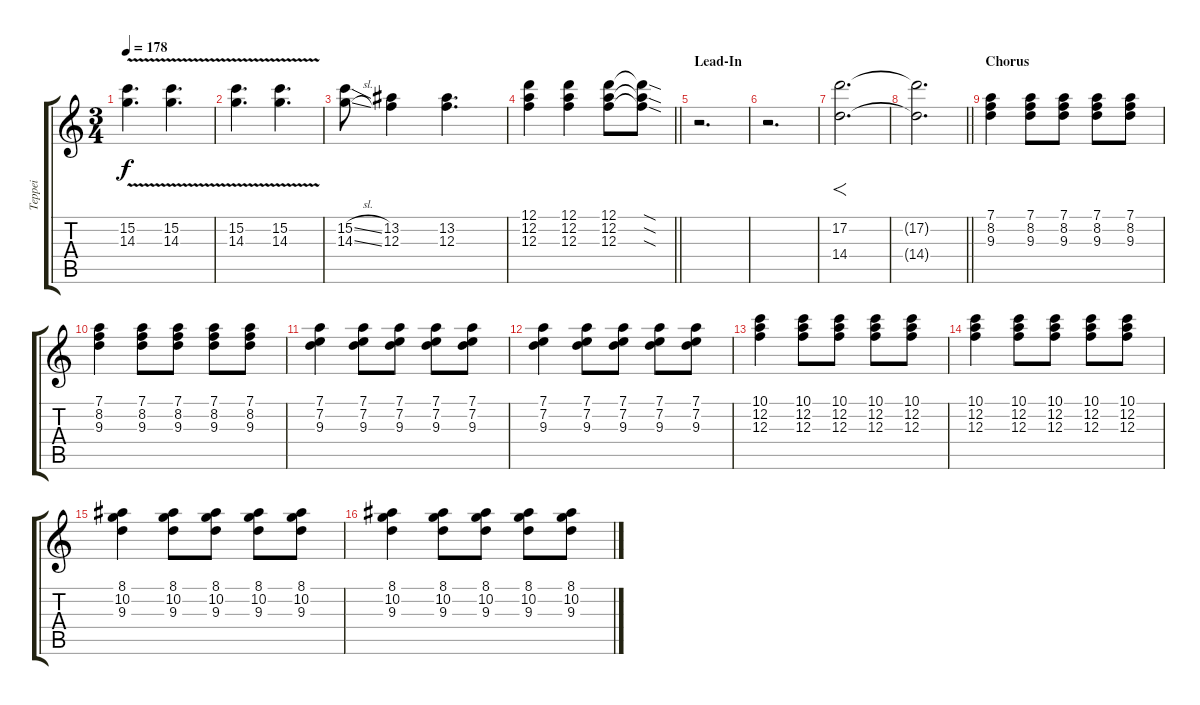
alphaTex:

\track ("Teppei" "Teppei") {instrument electricguitarjazz}
\staff {score tabs}
\tuning (D4 A3 F3 C3 G2 D2) {hide}
\ts (3 4)
\tempo 178
\clef g2
\ks c
(15.2{v} 14.3).4{d dy f} (15.2 14.3{v}).4{d} |
(15.2{v} 14.3).4{d} (15.2 14.3{v}).4{d} |
(15.2{sl} 14.3{sl}).8 (13.2 12.3).4 (13.2 12.3).4{d} |
\barLineRight lightlight
(12.1 12.2 12.3).4 (12.1 12.2 12.3).4 (12.1 12.2 12.3).8 (12.1{sod t} 12.2{sod t} 12.3{sod t}).8 |
\section ("" "Lead-In")
r.2{d} |
r.2{d} |
(17.2 14.4).2{f d} |
\barLineRight lightlight
(17.2{t} 14.4{t}).2{d} |
\section ("" "Chorus")
(7.1 8.2 9.3).4 (7.1 8.2 9.3).8 (7.1 8.2 9.3).8 (7.1 8.2 9.3).8 (7.1 8.2 9.3).8 |
(7.1 8.2 9.3).4 (7.1 8.2 9.3).8 (7.1 8.2 9.3).8 (7.1 8.2 9.3).8 (7.1 8.2 9.3).8 |
(7.1 7.2 9.3).4 (7.1 7.2 9.3).8 (7.1 7.2 9.3).8 (7.1 7.2 9.3).8 (7.1 7.2 9.3).8 |
(7.1 7.2 9.3).4 (7.1 7.2 9.3).8 (7.1 7.2 9.3).8 (7.1 7.2 9.3).8 (7.1 7.2 9.3).8 |
(10.1 12.2 12.3).4 (10.1 12.2 12.3).8 (10.1 12.2 12.3).8 (10.1 12.2 12.3).8 (10.1 12.2 12.3).8 |
(10.1 12.2 12.3).4 (10.1 12.2 12.3).8 (10.1 12.2 12.3).8 (10.1 12.2 12.3).8 (10.1 12.2 12.3).8 |
(8.1 10.2 9.3).4 (8.1 10.2 9.3).8 (8.1 10.2 9.3).8 (8.1 10.2 9.3).8 (8.1 10.2 9.3).8 |
(8.1 10.2 9.3).4 (8.1 10.2 9.3).8 (8.1 10.2 9.3).8 (8.1 10.2 9.3).8 (8.1 10.2 9.3).8
